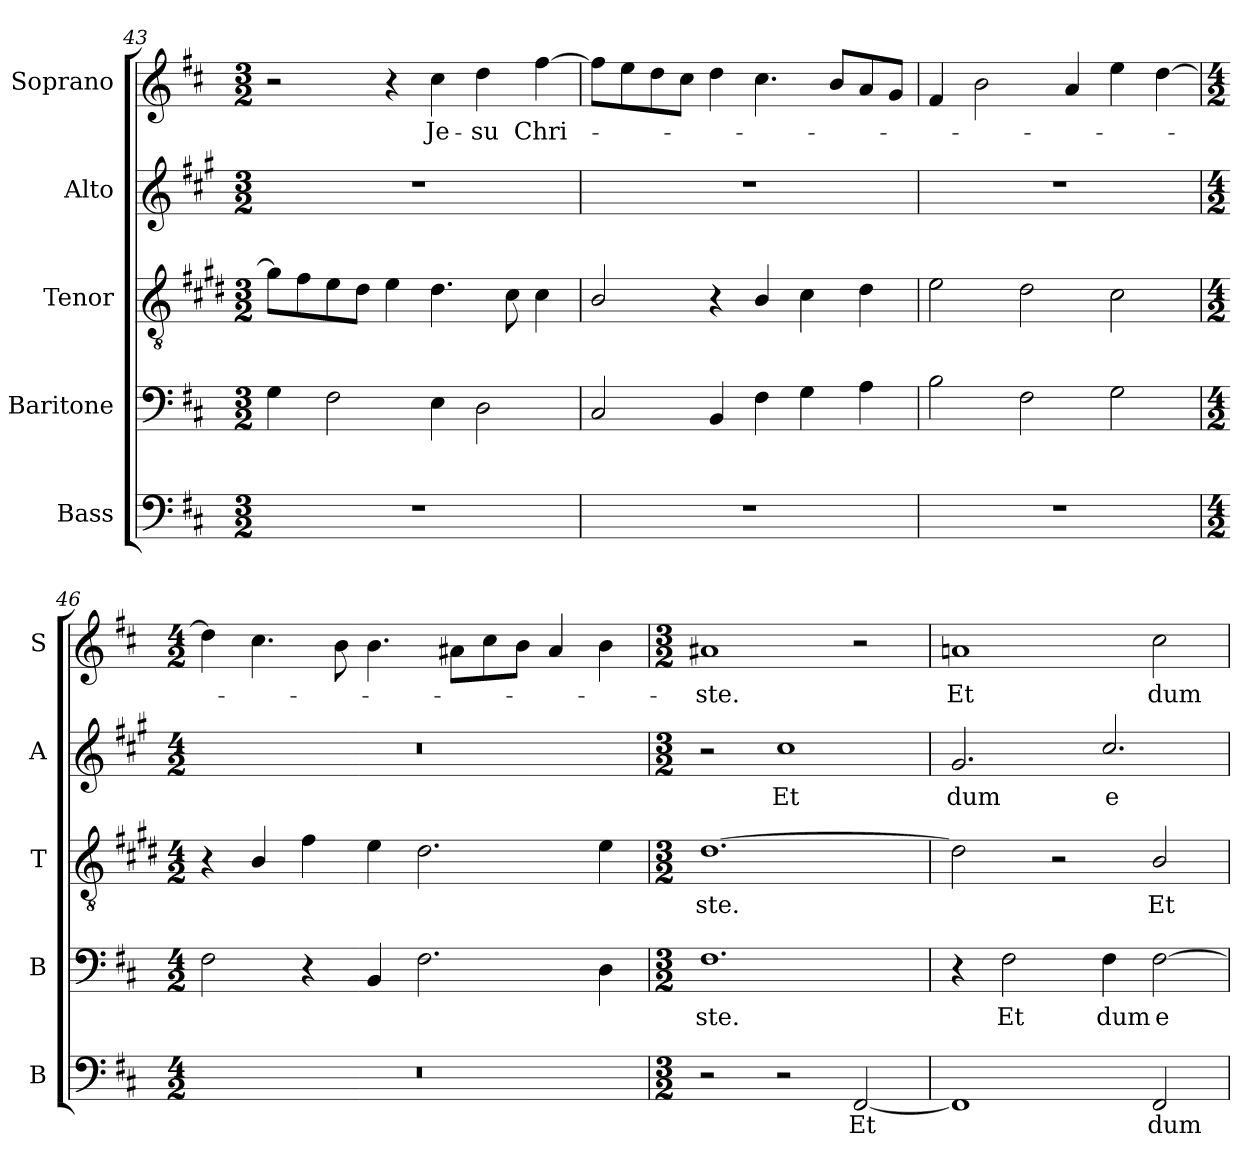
**kern	**text	**kern	**text	**kern	**text	**kern	**text	**kern	**text
*part5	*part5	*part4	*part4	*part3	*part3	*part2	*part2	*part1	*part1
*staff5	*staff5	*staff4	*staff4	*staff3	*staff3	*staff2	*staff2	*staff1	*staff1
*I"Bass	*	*I"Baritone	*	*I"Tenor	*	*I"Alto	*	*I"Soprano	*
*I'B	*	*I'B	*	*I'T	*	*I'A	*	*I'S	*
*clefF4	*	*clefF4	*	*clefGv2	*	*clefG2	*	*clefG2	*
*	*	*	*	*ITrd1c2	*	*ITrd4c7	*	*	*
*k[f#c#]	*	*k[f#c#]	*	*k[f#c#]	*	*k[f#c#]	*	*k[f#c#]	*
*D:	*	*D:	*	*D:	*	*D:	*	*D:	*
*M3/2	*	*M3/2	*	*M3/2	*	*M3/2	*	*M3/2	*
=43	=43	=43	=43	=43	=43	=43	=43	=43	=43
1.r	.	4G\	.	8f#\L]	.	1.r	.	2r	.
.	.	.	.	8e\	.	.	.	.	.
.	.	2F#\	.	8d\	.	.	.	.	.
.	.	.	.	8c#\J	.	.	.	.	.
.	.	.	.	4d\	.	.	.	4r	.
!	!	!	!	!	!	!	!	!	!LO:LY:b
.	.	4E\	.	4.c#\	.	.	.	4cc#\	Je-
!	!	!	!	!	!	!	!	!	!LO:LY:b
.	.	2D\	.	.	.	.	.	4dd\	-su
.	.	.	.	8B\	.	.	.	.	.
!	!	!	!	!	!	!	!	!	!LO:LY:b
.	.	.	.	4B\	.	.	.	[4ff#\	Chri-
=44	=44	=44	=44	=44	=44	=44	=44	=44	=44
1.r	.	2C#/	.	2A/	.	1.r	.	8ff#\L]	.
.	.	.	.	.	.	.	.	8ee\	.
.	.	.	.	.	.	.	.	8dd\	.
.	.	.	.	.	.	.	.	8cc#\J	.
.	.	4BB/	.	4r	.	.	.	4dd\	.
.	.	4F#\	.	4A/	.	.	.	4.cc#\	.
.	.	4G\	.	4B\	.	.	.	.	.
.	.	.	.	.	.	.	.	8b/L	.
.	.	4A\	.	4c#\	.	.	.	8a/	.
.	.	.	.	.	.	.	.	8g/J	.
=45	=45	=45	=45	=45	=45	=45	=45	=45	=45
1.r	.	2B\	.	2d\	.	1.r	.	4f#/	.
.	.	.	.	.	.	.	.	2b\	.
.	.	2F#\	.	2c#\	.	.	.	.	.
.	.	.	.	.	.	.	.	4a/	.
.	.	2G\	.	2B\	.	.	.	4ee\	.
.	.	.	.	.	.	.	.	[4dd\	.
!!LO:LB:g=z
=46	=46	=46	=46	=46	=46	=46	=46	=46	=46
*M4/2	*	*M4/2	*	*M4/2	*	*M4/2	*	*M4/2	*
0r	.	2F#\	.	4r	.	0r	.	4dd\]	.
.	.	.	.	4A/	.	.	.	4.cc#\	.
.	.	4r	.	4e\	.	.	.	.	.
.	.	.	.	.	.	.	.	8b\	.
.	.	4BB/	.	4d\	.	.	.	4.b\	.
.	.	2.F#\	.	2.c#\	.	.	.	.	.
.	.	.	.	.	.	.	.	8a#X\L	.
.	.	.	.	.	.	.	.	8cc#\	.
.	.	.	.	.	.	.	.	8b\J	.
.	.	.	.	.	.	.	.	4a#/	.
.	.	4D\	.	4d\	.	.	.	4b\	.
=47	=47	=47	=47	=47	=47	=47	=47	=47	=47
*M3/2	*	*M3/2	*	*M3/2	*	*M3/2	*	*M3/2	*
!	!	!	!LO:LY:b	!	!	!	!	!	!
!	!	!	!	!	!LO:LY:b	!	!	!	!
!	!	!	!	!	!	!	!	!	!LO:LY:b
2r	.	1.F#	-ste.	[1.c#	-ste.	2r	.	1a#X	-ste.
!	!	!	!	!	!	!	!LO:LY:b	!	!
2r	.	.	.	.	.	1f#	Et	.	.
!	!LO:LY:b	!	!	!	!	!	!	!	!
[2FF#/	Et	.	.	.	.	.	.	2r	.
=48	=48	=48	=48	=48	=48	=48	=48	=48	=48
!	!	!	!	!	!	!	!LO:LY:b	!	!
!	!	!	!	!	!	!	!	!	!LO:LY:b
1FF#]	.	4r	.	2c#\]	.	2.c#/	dum	1ani	Et
!	!	!	!LO:LY:b	!	!	!	!	!	!
.	.	2F#\	Et	.	.	.	.	.	.
.	.	.	.	2r	.	.	.	.	.
!	!	!	!LO:LY:b	!	!	!	!	!	!
!	!	!	!	!	!	!	!LO:LY:b	!	!
.	.	4F#\	dum	.	.	2.f#/	e-	.	.
!	!LO:LY:b	!	!	!	!	!	!	!	!
!	!	!	!LO:LY:b	!	!	!	!	!	!
!	!	!	!	!	!LO:LY:b	!	!	!	!
!	!	!	!	!	!	!	!	!	!LO:LY:b
2FF#/	dum	[2F#\	e-	2A/	Et	.	.	2cc#\	dum
=	=	=	=	=	=	=	=	=	=
*-	*-	*-	*-	*-	*-	*-	*-	*-	*-
